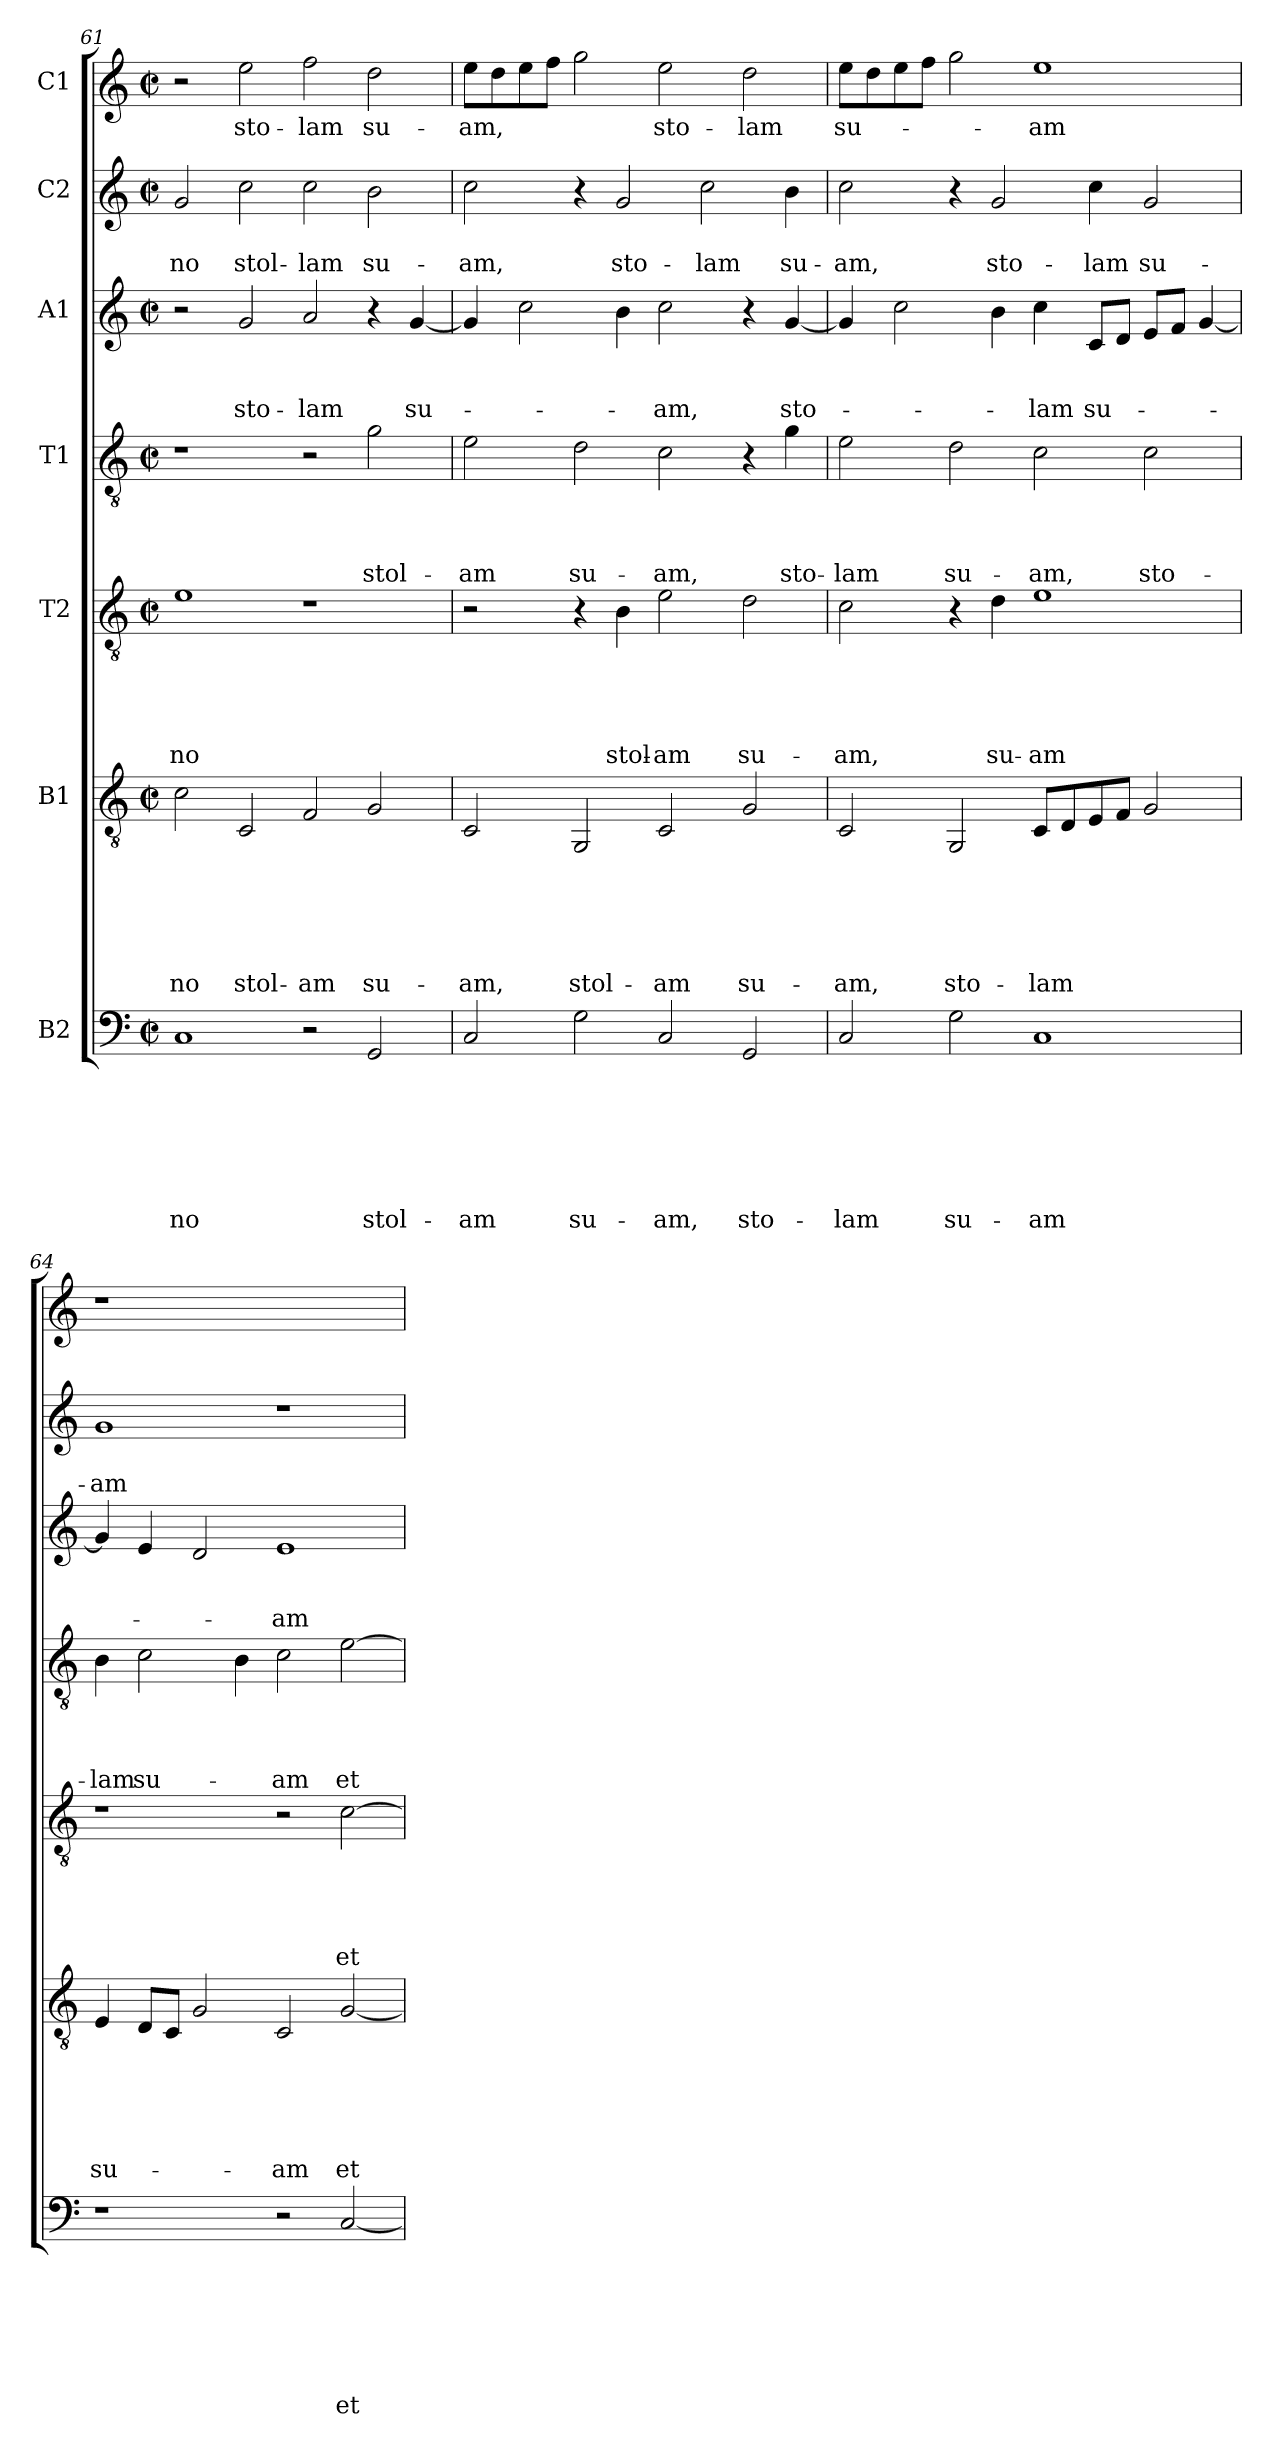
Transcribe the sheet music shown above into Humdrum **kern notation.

**kern	**text	**text	**text	**text	**text	**text	**text	**kern	**text	**text	**text	**text	**text	**text	**kern	**text	**text	**text	**text	**text	**kern	**text	**text	**text	**text	**kern	**text	**text	**text	**kern	**text	**text	**kern	**text
*part7	*part7	*part7	*part7	*part7	*part7	*part7	*part7	*part6	*part6	*part6	*part6	*part6	*part6	*part6	*part5	*part5	*part5	*part5	*part5	*part5	*part4	*part4	*part4	*part4	*part4	*part3	*part3	*part3	*part3	*part2	*part2	*part2	*part1	*part1
*staff7	*staff7	*staff7	*staff7	*staff7	*staff7	*staff7	*staff7	*staff6	*staff6	*staff6	*staff6	*staff6	*staff6	*staff6	*staff5	*staff5	*staff5	*staff5	*staff5	*staff5	*staff4	*staff4	*staff4	*staff4	*staff4	*staff3	*staff3	*staff3	*staff3	*staff2	*staff2	*staff2	*staff1	*staff1
*I"B2	*	*	*	*	*	*	*	*I"B1	*	*	*	*	*	*	*I"T2	*	*	*	*	*	*I"T1	*	*	*	*	*I"A1	*	*	*	*I"C2	*	*	*I"C1	*
*clefF4	*	*	*	*	*	*	*	*clefGv2	*	*	*	*	*	*	*clefGv2	*	*	*	*	*	*clefGv2	*	*	*	*	*clefG2	*	*	*	*clefG2	*	*	*clefG2	*
*k[]	*	*	*	*	*	*	*	*k[]	*	*	*	*	*	*	*k[]	*	*	*	*	*	*k[]	*	*	*	*	*k[]	*	*	*	*k[]	*	*	*k[]	*
*C:	*	*	*	*	*	*	*	*C:	*	*	*	*	*	*	*C:	*	*	*	*	*	*C:	*	*	*	*	*C:	*	*	*	*C:	*	*	*C:	*
*M2/2	*	*	*	*	*	*	*	*M2/2	*	*	*	*	*	*	*M2/2	*	*	*	*	*	*M2/2	*	*	*	*	*M2/2	*	*	*	*M2/2	*	*	*M2/2	*
*met(c|)	*	*	*	*	*	*	*	*met(c|)	*	*	*	*	*	*	*met(c|)	*	*	*	*	*	*met(c|)	*	*	*	*	*met(c|)	*	*	*	*met(c|)	*	*	*met(c|)	*
=61	=61	=61	=61	=61	=61	=61	=61	=61	=61	=61	=61	=61	=61	=61	=61	=61	=61	=61	=61	=61	=61	=61	=61	=61	=61	=61	=61	=61	=61	=61	=61	=61	=61	=61
!	!	!	!	!	!	!	!LO:LY:b	!	!	!	!	!	!	!LO:LY:b	!	!	!	!	!	!LO:LY:b	!	!	!	!	!	!	!	!	!	!	!	!LO:LY:b	!	!
1C	.	.	.	.	.	.	-no	2c\	.	.	.	.	.	-no	1e	.	.	.	.	-no	1r	.	.	.	.	2r	.	.	.	2g/	.	-no	2r	.
!	!	!	!	!	!	!	!	!	!	!	!	!	!	!LO:LY:b	!	!	!	!	!	!	!	!	!	!	!	!	!	!	!LO:LY:b	!	!	!LO:LY:b	!	!LO:LY:b
.	.	.	.	.	.	.	.	2C/	.	.	.	.	.	stol-	.	.	.	.	.	.	.	.	.	.	.	2g/	.	.	sto-	2cc\	.	stol-	2ee\	sto-
!	!	!	!	!	!	!	!	!	!	!	!	!	!	!LO:LY:b	!	!	!	!	!	!	!	!	!	!	!	!	!	!	!LO:LY:b	!	!	!LO:LY:b	!	!LO:LY:b
2r	.	.	.	.	.	.	.	2F/	.	.	.	.	.	-am	1r	.	.	.	.	.	2r	.	.	.	.	2a/	.	.	-lam	2cc\	.	-lam	2ff\	-lam
!	!	!	!	!	!	!	!LO:LY:b	!	!	!	!	!	!	!LO:LY:b	!	!	!	!	!	!	!	!	!	!	!LO:LY:b	!	!	!	!	!	!	!LO:LY:b	!	!LO:LY:b
2GG/	.	.	.	.	.	.	stol-	2G/	.	.	.	.	.	su-	.	.	.	.	.	.	2g\	.	.	.	stol-	4r	.	.	.	2b\	.	su-	2dd\	su-
!	!	!	!	!	!	!	!	!	!	!	!	!	!	!	!	!	!	!	!	!	!	!	!	!	!	!	!	!	!LO:LY:b	!	!	!	!	!
.	.	.	.	.	.	.	.	.	.	.	.	.	.	.	.	.	.	.	.	.	.	.	.	.	.	[4g/	.	.	su-	.	.	.	.	.
!!LO:PB:g=z
=62	=62	=62	=62	=62	=62	=62	=62	=62	=62	=62	=62	=62	=62	=62	=62	=62	=62	=62	=62	=62	=62	=62	=62	=62	=62	=62	=62	=62	=62	=62	=62	=62	=62	=62
!	!	!	!	!	!	!	!LO:LY:b	!	!	!	!	!	!	!LO:LY:b	!	!	!	!	!	!	!	!	!	!	!LO:LY:b	!	!	!	!	!	!	!LO:LY:b	!	!LO:LY:b
2C/	.	.	.	.	.	.	-am	2C/	.	.	.	.	.	-am,	2r	.	.	.	.	.	2e\	.	.	.	-am	4g/]	.	.	.	2cc\	.	-am,	8ee\L	-am,
.	.	.	.	.	.	.	.	.	.	.	.	.	.	.	.	.	.	.	.	.	.	.	.	.	.	.	.	.	.	.	.	.	8dd\	.
.	.	.	.	.	.	.	.	.	.	.	.	.	.	.	.	.	.	.	.	.	.	.	.	.	.	2cc\	.	.	.	.	.	.	8ee\	.
.	.	.	.	.	.	.	.	.	.	.	.	.	.	.	.	.	.	.	.	.	.	.	.	.	.	.	.	.	.	.	.	.	8ff\J	.
!	!	!	!	!	!	!	!LO:LY:b	!	!	!	!	!	!	!LO:LY:b	!	!	!	!	!	!	!	!	!	!	!LO:LY:b	!	!	!	!	!	!	!	!	!
2G\	.	.	.	.	.	.	su-	2GG/	.	.	.	.	.	stol-	4r	.	.	.	.	.	2d\	.	.	.	su-	.	.	.	.	4r	.	.	2gg\	.
!	!	!	!	!	!	!	!	!	!	!	!	!	!	!	!	!	!	!	!	!LO:LY:b	!	!	!	!	!	!	!	!	!	!	!	!LO:LY:b	!	!
.	.	.	.	.	.	.	.	.	.	.	.	.	.	.	4B\	.	.	.	.	stol-	.	.	.	.	.	4b\	.	.	.	2g/	.	sto-	.	.
!	!	!	!	!	!	!	!LO:LY:b	!	!	!	!	!	!	!LO:LY:b	!	!	!	!	!	!LO:LY:b	!	!	!	!	!LO:LY:b	!	!	!	!LO:LY:b	!	!	!	!	!LO:LY:b
2C/	.	.	.	.	.	.	-am,	2C/	.	.	.	.	.	-am	2e\	.	.	.	.	-am	2c\	.	.	.	-am,	2cc\	.	.	-am,	.	.	.	2ee\	sto-
!	!	!	!	!	!	!	!	!	!	!	!	!	!	!	!	!	!	!	!	!	!	!	!	!	!	!	!	!	!	!	!	!LO:LY:b	!	!
.	.	.	.	.	.	.	.	.	.	.	.	.	.	.	.	.	.	.	.	.	.	.	.	.	.	.	.	.	.	2cc\	.	-lam	.	.
!	!	!	!	!	!	!	!LO:LY:b	!	!	!	!	!	!	!LO:LY:b	!	!	!	!	!	!LO:LY:b	!	!	!	!	!	!	!	!	!	!	!	!	!	!LO:LY:b
2GG/	.	.	.	.	.	.	sto-	2G/	.	.	.	.	.	su-	2d\	.	.	.	.	su-	4r	.	.	.	.	4r	.	.	.	.	.	.	2dd\	-lam
!	!	!	!	!	!	!	!	!	!	!	!	!	!	!	!	!	!	!	!	!	!	!	!	!	!LO:LY:b	!	!	!	!LO:LY:b	!	!	!LO:LY:b	!	!
.	.	.	.	.	.	.	.	.	.	.	.	.	.	.	.	.	.	.	.	.	4g\	.	.	.	sto-	[4g/	.	.	sto-	4b\	.	su-	.	.
=63	=63	=63	=63	=63	=63	=63	=63	=63	=63	=63	=63	=63	=63	=63	=63	=63	=63	=63	=63	=63	=63	=63	=63	=63	=63	=63	=63	=63	=63	=63	=63	=63	=63	=63
!	!	!	!	!	!	!	!LO:LY:b	!	!	!	!	!	!	!LO:LY:b	!	!	!	!	!	!LO:LY:b	!	!	!	!	!LO:LY:b	!	!	!	!	!	!	!LO:LY:b	!	!LO:LY:b
2C/	.	.	.	.	.	.	-lam	2C/	.	.	.	.	.	-am,	2c\	.	.	.	.	-am,	2e\	.	.	.	-lam	4g/]	.	.	.	2cc\	.	-am,	8ee\L	su-
.	.	.	.	.	.	.	.	.	.	.	.	.	.	.	.	.	.	.	.	.	.	.	.	.	.	.	.	.	.	.	.	.	8dd\	.
.	.	.	.	.	.	.	.	.	.	.	.	.	.	.	.	.	.	.	.	.	.	.	.	.	.	2cc\	.	.	.	.	.	.	8ee\	.
.	.	.	.	.	.	.	.	.	.	.	.	.	.	.	.	.	.	.	.	.	.	.	.	.	.	.	.	.	.	.	.	.	8ff\J	.
!	!	!	!	!	!	!	!LO:LY:b	!	!	!	!	!	!	!LO:LY:b	!	!	!	!	!	!	!	!	!	!	!LO:LY:b	!	!	!	!	!	!	!	!	!
2G\	.	.	.	.	.	.	su-	2GG/	.	.	.	.	.	sto-	4r	.	.	.	.	.	2d\	.	.	.	su-	.	.	.	.	4r	.	.	2gg\	.
!	!	!	!	!	!	!	!	!	!	!	!	!	!	!	!	!	!	!	!	!LO:LY:b	!	!	!	!	!	!	!	!	!	!	!	!LO:LY:b	!	!
.	.	.	.	.	.	.	.	.	.	.	.	.	.	.	4d\	.	.	.	.	su-	.	.	.	.	.	4b\	.	.	.	2g/	.	sto-	.	.
!	!	!	!	!	!	!	!LO:LY:b	!	!	!	!	!	!	!LO:LY:b	!	!	!	!	!	!LO:LY:b	!	!	!	!	!LO:LY:b	!	!	!	!LO:LY:b	!	!	!	!	!LO:LY:b
1C	.	.	.	.	.	.	-am	8C/L	.	.	.	.	.	-lam	1e	.	.	.	.	-am	2c\	.	.	.	-am,	4cc\	.	.	-lam	.	.	.	1ee	-am
.	.	.	.	.	.	.	.	8D/	.	.	.	.	.	.	.	.	.	.	.	.	.	.	.	.	.	.	.	.	.	.	.	.	.	.
!	!	!	!	!	!	!	!	!	!	!	!	!	!	!	!	!	!	!	!	!	!	!	!	!	!	!	!	!	!LO:LY:b	!	!	!LO:LY:b	!	!
.	.	.	.	.	.	.	.	8E/	.	.	.	.	.	.	.	.	.	.	.	.	.	.	.	.	.	8c/L	.	.	su-	4cc\	.	-lam	.	.
.	.	.	.	.	.	.	.	8F/J	.	.	.	.	.	.	.	.	.	.	.	.	.	.	.	.	.	8d/J	.	.	.	.	.	.	.	.
!	!	!	!	!	!	!	!	!	!	!	!	!	!	!	!	!	!	!	!	!	!	!	!	!	!LO:LY:b	!	!	!	!	!	!	!LO:LY:b	!	!
.	.	.	.	.	.	.	.	2G/	.	.	.	.	.	.	.	.	.	.	.	.	2c\	.	.	.	sto-	8e/L	.	.	.	2g/	.	su-	.	.
.	.	.	.	.	.	.	.	.	.	.	.	.	.	.	.	.	.	.	.	.	.	.	.	.	.	8f/J	.	.	.	.	.	.	.	.
.	.	.	.	.	.	.	.	.	.	.	.	.	.	.	.	.	.	.	.	.	.	.	.	.	.	[4g/	.	.	.	.	.	.	.	.
=64	=64	=64	=64	=64	=64	=64	=64	=64	=64	=64	=64	=64	=64	=64	=64	=64	=64	=64	=64	=64	=64	=64	=64	=64	=64	=64	=64	=64	=64	=64	=64	=64	=64	=64
!	!	!	!	!	!	!	!	!	!	!	!	!	!	!LO:LY:b	!	!	!	!	!	!	!	!	!	!	!LO:LY:b	!	!	!	!	!	!	!LO:LY:b	!	!
1r	.	.	.	.	.	.	.	4E/	.	.	.	.	.	su-	1r	.	.	.	.	.	4B\	.	.	.	-lam	4g/]	.	.	.	1g	.	-am	1r	.
!	!	!	!	!	!	!	!	!	!	!	!	!	!	!	!	!	!	!	!	!	!	!	!	!	!LO:LY:b	!	!	!	!	!	!	!	!	!
.	.	.	.	.	.	.	.	8D/L	.	.	.	.	.	.	.	.	.	.	.	.	2c\	.	.	.	su-	4e/	.	.	.	.	.	.	.	.
.	.	.	.	.	.	.	.	8C/J	.	.	.	.	.	.	.	.	.	.	.	.	.	.	.	.	.	.	.	.	.	.	.	.	.	.
.	.	.	.	.	.	.	.	2G/	.	.	.	.	.	.	.	.	.	.	.	.	.	.	.	.	.	2d/	.	.	.	.	.	.	.	.
.	.	.	.	.	.	.	.	.	.	.	.	.	.	.	.	.	.	.	.	.	4B\	.	.	.	.	.	.	.	.	.	.	.	.	.
!	!	!	!	!	!	!	!	!	!	!	!	!	!	!LO:LY:b	!	!	!	!	!	!	!	!	!	!	!LO:LY:b	!	!	!	!LO:LY:b	!	!	!	!	!
2r	.	.	.	.	.	.	.	2C/	.	.	.	.	.	-am	2r	.	.	.	.	.	2c\	.	.	.	-am	1e	.	.	-am	1r	.	.	1ryy	.
!	!	!	!	!	!	!	!LO:LY:b	!	!	!	!	!	!	!LO:LY:b	!	!	!	!	!	!LO:LY:b	!	!	!	!	!LO:LY:b	!	!	!	!	!	!	!	!	!
[2C/	.	.	.	.	.	.	et	[2G/	.	.	.	.	.	et	[2c\	.	.	.	.	et	[2e\	.	.	.	et	.	.	.	.	.	.	.	.	.
=	=	=	=	=	=	=	=	=	=	=	=	=	=	=	=	=	=	=	=	=	=	=	=	=	=	=	=	=	=	=	=	=	=	=
*-	*-	*-	*-	*-	*-	*-	*-	*-	*-	*-	*-	*-	*-	*-	*-	*-	*-	*-	*-	*-	*-	*-	*-	*-	*-	*-	*-	*-	*-	*-	*-	*-	*-	*-
